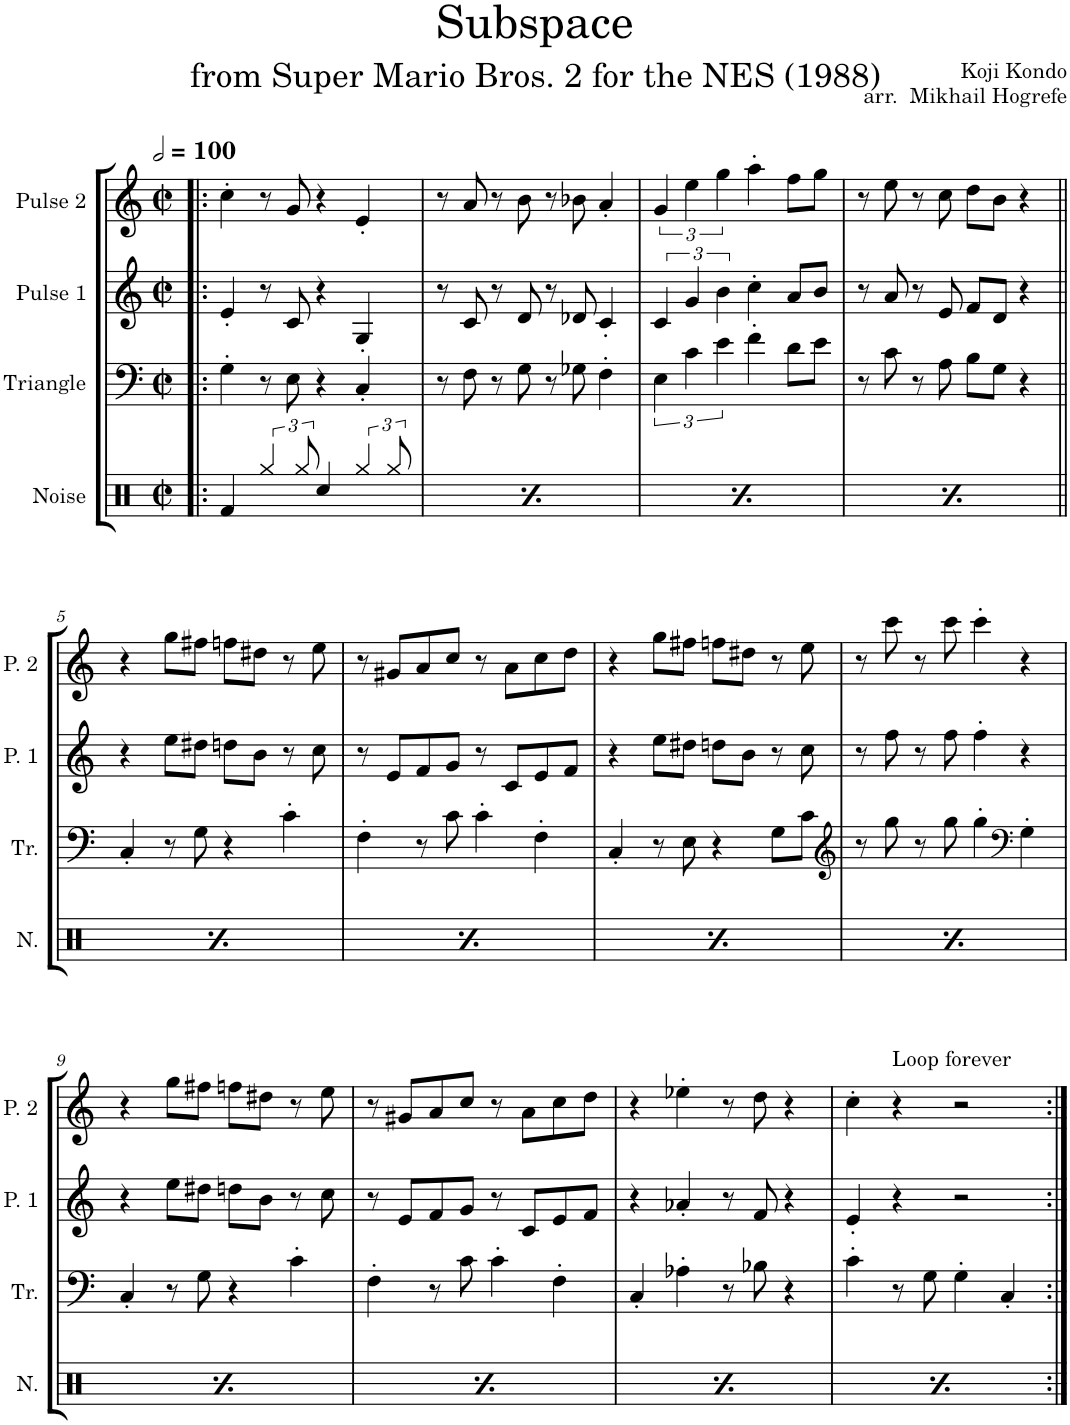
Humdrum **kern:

**kern	**kern	**kern	**kern
*part4	*part3	*part2	*part1
*staff4	*staff3	*staff2	*staff1
*I"Noise	*I"Triangle	*I"Pulse 1	*I"Pulse 2
*I'N.	*I'Tr.	*I'P. 1	*I'P. 2
*clefX	*clefF4	*clefG2	*clefG2
*k[]	*k[]	*k[]	*k[]
*M2/2	*M2/2	*M2/2	*M2/2
*met(c|)	*met(c|)	*met(c|)	*met(c|)
*MM200	*MM200	*MM200	*MM200
=1!|:	=1!|:	=1!|:	=1!|:
4Rf/	4G'\	4e'/	4cc'\
6Rgg/	8r	8r	8r
.	8E\	8c/	8g/
12Rgg/	.	.	.
4Rcc/	4r	4r	4r
6Rgg/	4C'/	4G'/	4e'/
12Rgg/	.	.	.
=2	=2	=2	=2
4Rf/	8r	8r	8r
.	8F\	8c/	8a/
6Rgg/	8r	8r	8r
.	8G\	8d/	8b\
12Rgg/	.	.	.
4Rcc/	8r	8r	8r
.	8G-X\	8d-X/	8b-X\
6Rgg/	4F'\	4c'/	4a'/
12Rgg/	.	.	.
=3	=3	=3	=3
4Rf/	6E\	6c/	6g/
.	6c\	6g/	6ee\
6Rgg/	.	.	.
.	6e\	6b\	6gg\
12Rgg/	.	.	.
4Rcc/	4f'\	4cc'\	4aa'\
6Rgg/	8d\L	8a/L	8ff\L
.	8e\J	8b/J	8gg\J
12Rgg/	.	.	.
=4	=4	=4	=4
4Rf/	8r	8r	8r
.	8c\	8a/	8ee\
6Rgg/	8r	8r	8r
.	8A\	8e/	8cc\
12Rgg/	.	.	.
4Rcc/	8B\L	8f/L	8dd\L
.	8G\J	8d/J	8b\J
6Rgg/	4r	4r	4r
12Rgg/	.	.	.
!!LO:LB:g=z
=5||	=5||	=5||	=5||
4Rf/	4C'/	4r	4r
6Rgg/	8r	8ee\L	8gg\L
.	8G\	8dd#X\J	8ff#X\J
12Rgg/	.	.	.
4Rcc/	4r	8ddn\L	8ffn\L
.	.	8b\J	8dd#X\J
6Rgg/	4c'\	8r	8r
.	.	8cc\	8ee\
12Rgg/	.	.	.
=6	=6	=6	=6
4Rf/	4F'\	8r	8r
.	.	8e/L	8g#X/L
6Rgg/	8r	8f/	8a/
.	8c\	8g/J	8cc/J
12Rgg/	.	.	.
4Rcc/	4c'\	8r	8r
.	.	8c/L	8a\L
6Rgg/	4F'\	8e/	8cc\
.	.	8f/J	8dd\J
12Rgg/	.	.	.
=7	=7	=7	=7
4Rf/	4C'/	4r	4r
6Rgg/	8r	8ee\L	8gg\L
.	8E\	8dd#X\J	8ff#X\J
12Rgg/	.	.	.
4Rcc/	4r	8ddn\L	8ffn\L
.	.	8b\J	8dd#X\J
6Rgg/	8G\L	8r	8r
.	8c\J	8cc\	8ee\
12Rgg/	.	.	.
=8	=8	=8	=8
*	*clefG2	*	*
4Rf/	8r	8r	8r
.	8gg\	8ff\	8ccc\
6Rgg/	8r	8r	8r
.	8gg\	8ff\	8ccc\
12Rgg/	.	.	.
4Rcc/	4gg'\	4ff'\	4ccc'\
*	*clefF4	*	*
6Rgg/	4G'\	4r	4r
12Rgg/	.	.	.
!!LO:LB:g=z
=9	=9	=9	=9
4Rf/	4C'/	4r	4r
6Rgg/	8r	8ee\L	8gg\L
.	8G\	8dd#X\J	8ff#X\J
12Rgg/	.	.	.
4Rcc/	4r	8ddn\L	8ffn\L
.	.	8b\J	8dd#X\J
6Rgg/	4c'\	8r	8r
.	.	8cc\	8ee\
12Rgg/	.	.	.
=10	=10	=10	=10
4Rf/	4F'\	8r	8r
.	.	8e/L	8g#X/L
6Rgg/	8r	8f/	8a/
.	8c\	8g/J	8cc/J
12Rgg/	.	.	.
4Rcc/	4c'\	8r	8r
.	.	8c/L	8a\L
6Rgg/	4F'\	8e/	8cc\
.	.	8f/J	8dd\J
12Rgg/	.	.	.
=11	=11	=11	=11
4Rf/	4C'/	4r	4r
6Rgg/	4A-X'\	4a-X'/	4ee-X'\
12Rgg/	.	.	.
4Rcc/	8r	8r	8r
.	8B-X\	8f/	8dd\
6Rgg/	4r	4r	4r
12Rgg/	.	.	.
=12	=12	=12	=12
4Rf/	4c'\	4e'/	4cc'\
!	!	!	!LO:TX:a:t=Loop forever
6Rgg/	8r	4r	4r
.	8G\	.	.
12Rgg/	.	.	.
4Rcc/	4G'\	2r	2r
6Rgg/	4C'/	.	.
12Rgg/	.	.	.
=:|!	=:|!	=:|!	=:|!
*-	*-	*-	*-
